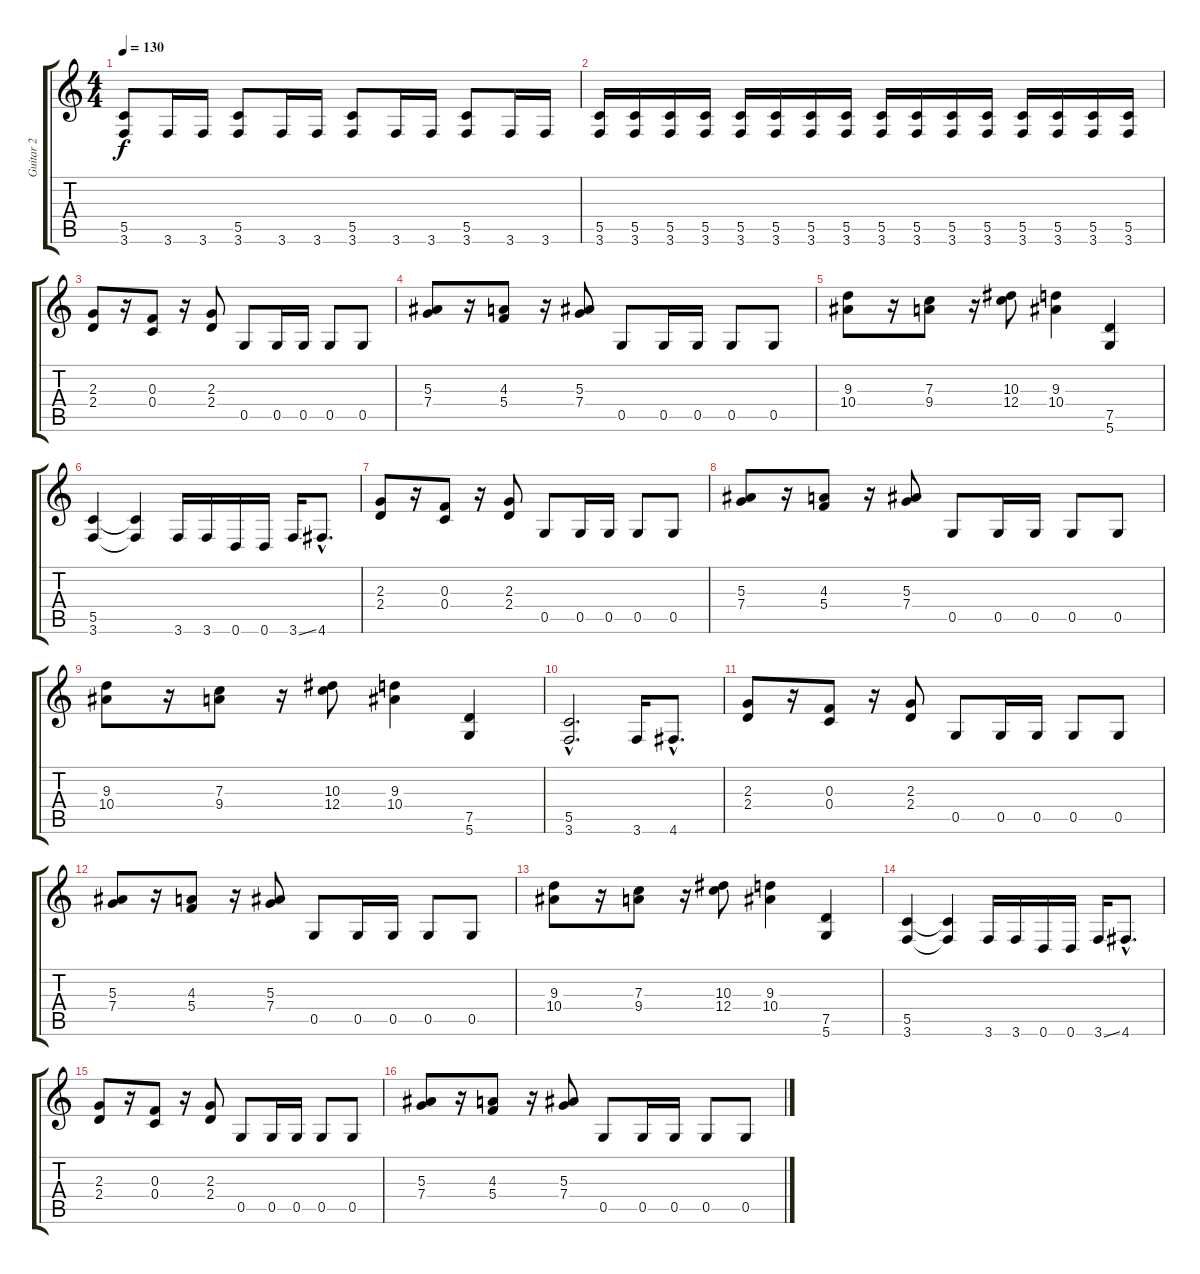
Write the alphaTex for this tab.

\track ("Guitar 2" "Guitar 2") {instrument overdrivenguitar}
\staff {score tabs}
\tuning (D4 A3 F3 C3 G2 D2) {hide}
\ts (4 4)
\tempo 130
\clef g2
\ks c
(5.5 3.6).8{dy f} 3.6.16 3.6.16 (5.5 3.6).8 3.6.16 3.6.16 (5.5 3.6).8 3.6.16 3.6.16 (5.5 3.6).8 3.6.16 3.6.16 |
(5.5 3.6).16 (5.5 3.6).16 (5.5 3.6).16 (5.5 3.6).16 (5.5 3.6).16 (5.5 3.6).16 (5.5 3.6).16 (5.5 3.6).16 (5.5 3.6).16 (5.5 3.6).16 (5.5 3.6).16 (5.5 3.6).16 (5.5 3.6).16 (5.5 3.6).16 (5.5 3.6).16 (5.5 3.6).16 |
(2.3 2.4).8 r.16 (0.3 0.4).8 r.16 (2.3 2.4).8 0.5.8 0.5.16 0.5.16 0.5.8 0.5.8 |
(5.3 7.4).8 r.16 (4.3 5.4).8 r.16 (5.3 7.4).8 0.5.8 0.5.16 0.5.16 0.5.8 0.5.8 |
(9.3 10.4).8 r.16 (7.3 9.4).8 r.16 (10.3 12.4).8 (9.3 10.4).4 (7.5 5.6).4 |
(5.5 3.6).4 (5.5{t} 3.6{t}).4 3.6.16 3.6.16 0.6.16 0.6.16 3.6{ss}.16 4.6{hac}.8{d} |
(2.3 2.4).8 r.16 (0.3 0.4).8 r.16 (2.3 2.4).8 0.5.8 0.5.16 0.5.16 0.5.8 0.5.8 |
(5.3 7.4).8 r.16 (4.3 5.4).8 r.16 (5.3 7.4).8 0.5.8 0.5.16 0.5.16 0.5.8 0.5.8 |
(9.3 10.4).8 r.16 (7.3 9.4).8 r.16 (10.3 12.4).8 (9.3 10.4).4 (7.5 5.6).4 |
(5.5{hac} 3.6{hac}).2{d} 3.6.16 4.6{hac}.8{d} |
(2.3 2.4).8 r.16 (0.3 0.4).8 r.16 (2.3 2.4).8 0.5.8 0.5.16 0.5.16 0.5.8 0.5.8 |
(5.3 7.4).8 r.16 (4.3 5.4).8 r.16 (5.3 7.4).8 0.5.8 0.5.16 0.5.16 0.5.8 0.5.8 |
(9.3 10.4).8 r.16 (7.3 9.4).8 r.16 (10.3 12.4).8 (9.3 10.4).4 (7.5 5.6).4 |
(5.5 3.6).4 (5.5{t} 3.6{t}).4 3.6.16 3.6.16 0.6.16 0.6.16 3.6{ss}.16 4.6{hac}.8{d} |
(2.3 2.4).8 r.16 (0.3 0.4).8 r.16 (2.3 2.4).8 0.5.8 0.5.16 0.5.16 0.5.8 0.5.8 |
(5.3 7.4).8 r.16 (4.3 5.4).8 r.16 (5.3 7.4).8 0.5.8 0.5.16 0.5.16 0.5.8 0.5.8
